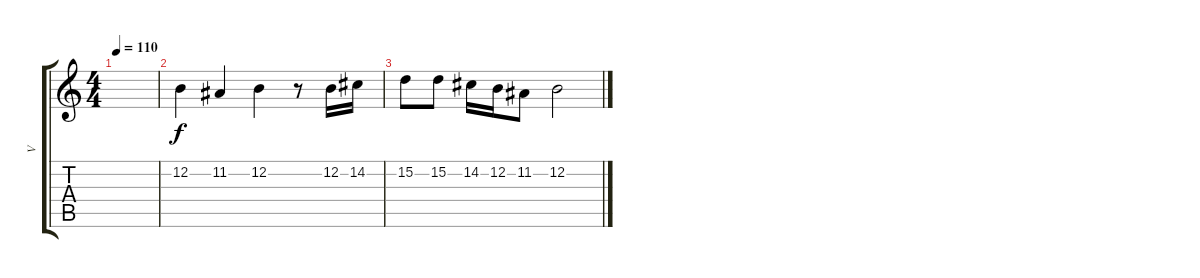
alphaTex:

\track ("V" "V") {instrument piccolo}
\staff {score tabs}
\tuning (E4 B3 G3 D3 A2 E2) {hide}
\ts (4 4)
\tempo 110
\clef g2
\ks c
|
12.2.4 11.2.4 12.2.4 r.8 12.2.16 14.2.16 |
15.2.8 15.2.8 14.2.16 12.2.16 11.2.8 12.2.2
